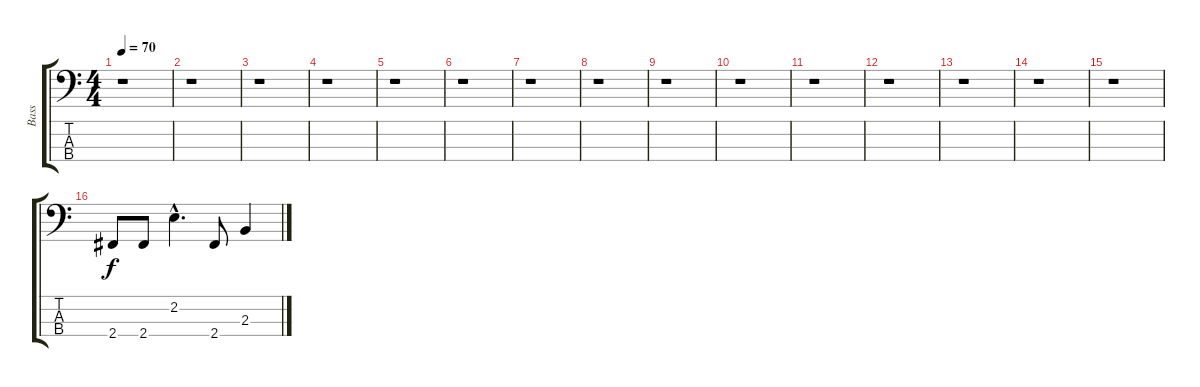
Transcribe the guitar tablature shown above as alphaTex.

\track ("Bass" "Bass") {instrument electricbasspick}
\staff {score tabs}
\tuning (G2 D2 A1 E1) {hide}
\ts (4 4)
\tempo 70
\clef f4
\ks c
r.1{dy f instrument electricbasspick} |
r.1 |
r.1 |
r.1 |
r.1 |
r.1 |
r.1 |
r.1 |
r.1 |
r.1 |
r.1 |
r.1 |
r.1 |
r.1 |
r.1 |
2.4.8 2.4.8 2.2{hac}.4{d} 2.4.8 2.3.4
